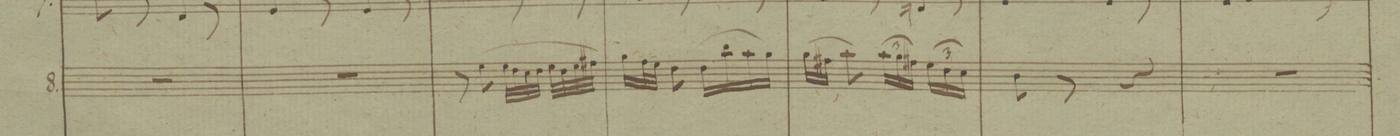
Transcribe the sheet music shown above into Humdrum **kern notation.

**kern	**dynam
*I"Clarinetti in B.	*
*clefG2	*
*k[b-e-]	*
*M2/4	*
2r	.
=16	=16
2r	.
=17	=17
8r	.
(8dd\	.
32dd\LLL	.
32cc\	.
32b-\	.
32cc\JJJ	.
32dd\LLL	.
32cc\	.
32dd\	.
32eeX\JJJ)	.
=18	=18
16ff\LL	.
32ee-\L	.
32dd\JJJ	.
8cc\	.
(16cc\LL	.
16aa\	.
16gg\	.
16ff\JJ)	.
=19	=19
(16ff\LL	.
16eeX\J	.
8gg\J)	.
24gg\LL	.
24ff\	.
24een\JJ	.
24dd\LL	.
24cc\	.
24b-\JJ	.
=20	=20
8a\	.
8r	.
4r	.
=21	=21
2r	.
=22	=22
*-	*-
